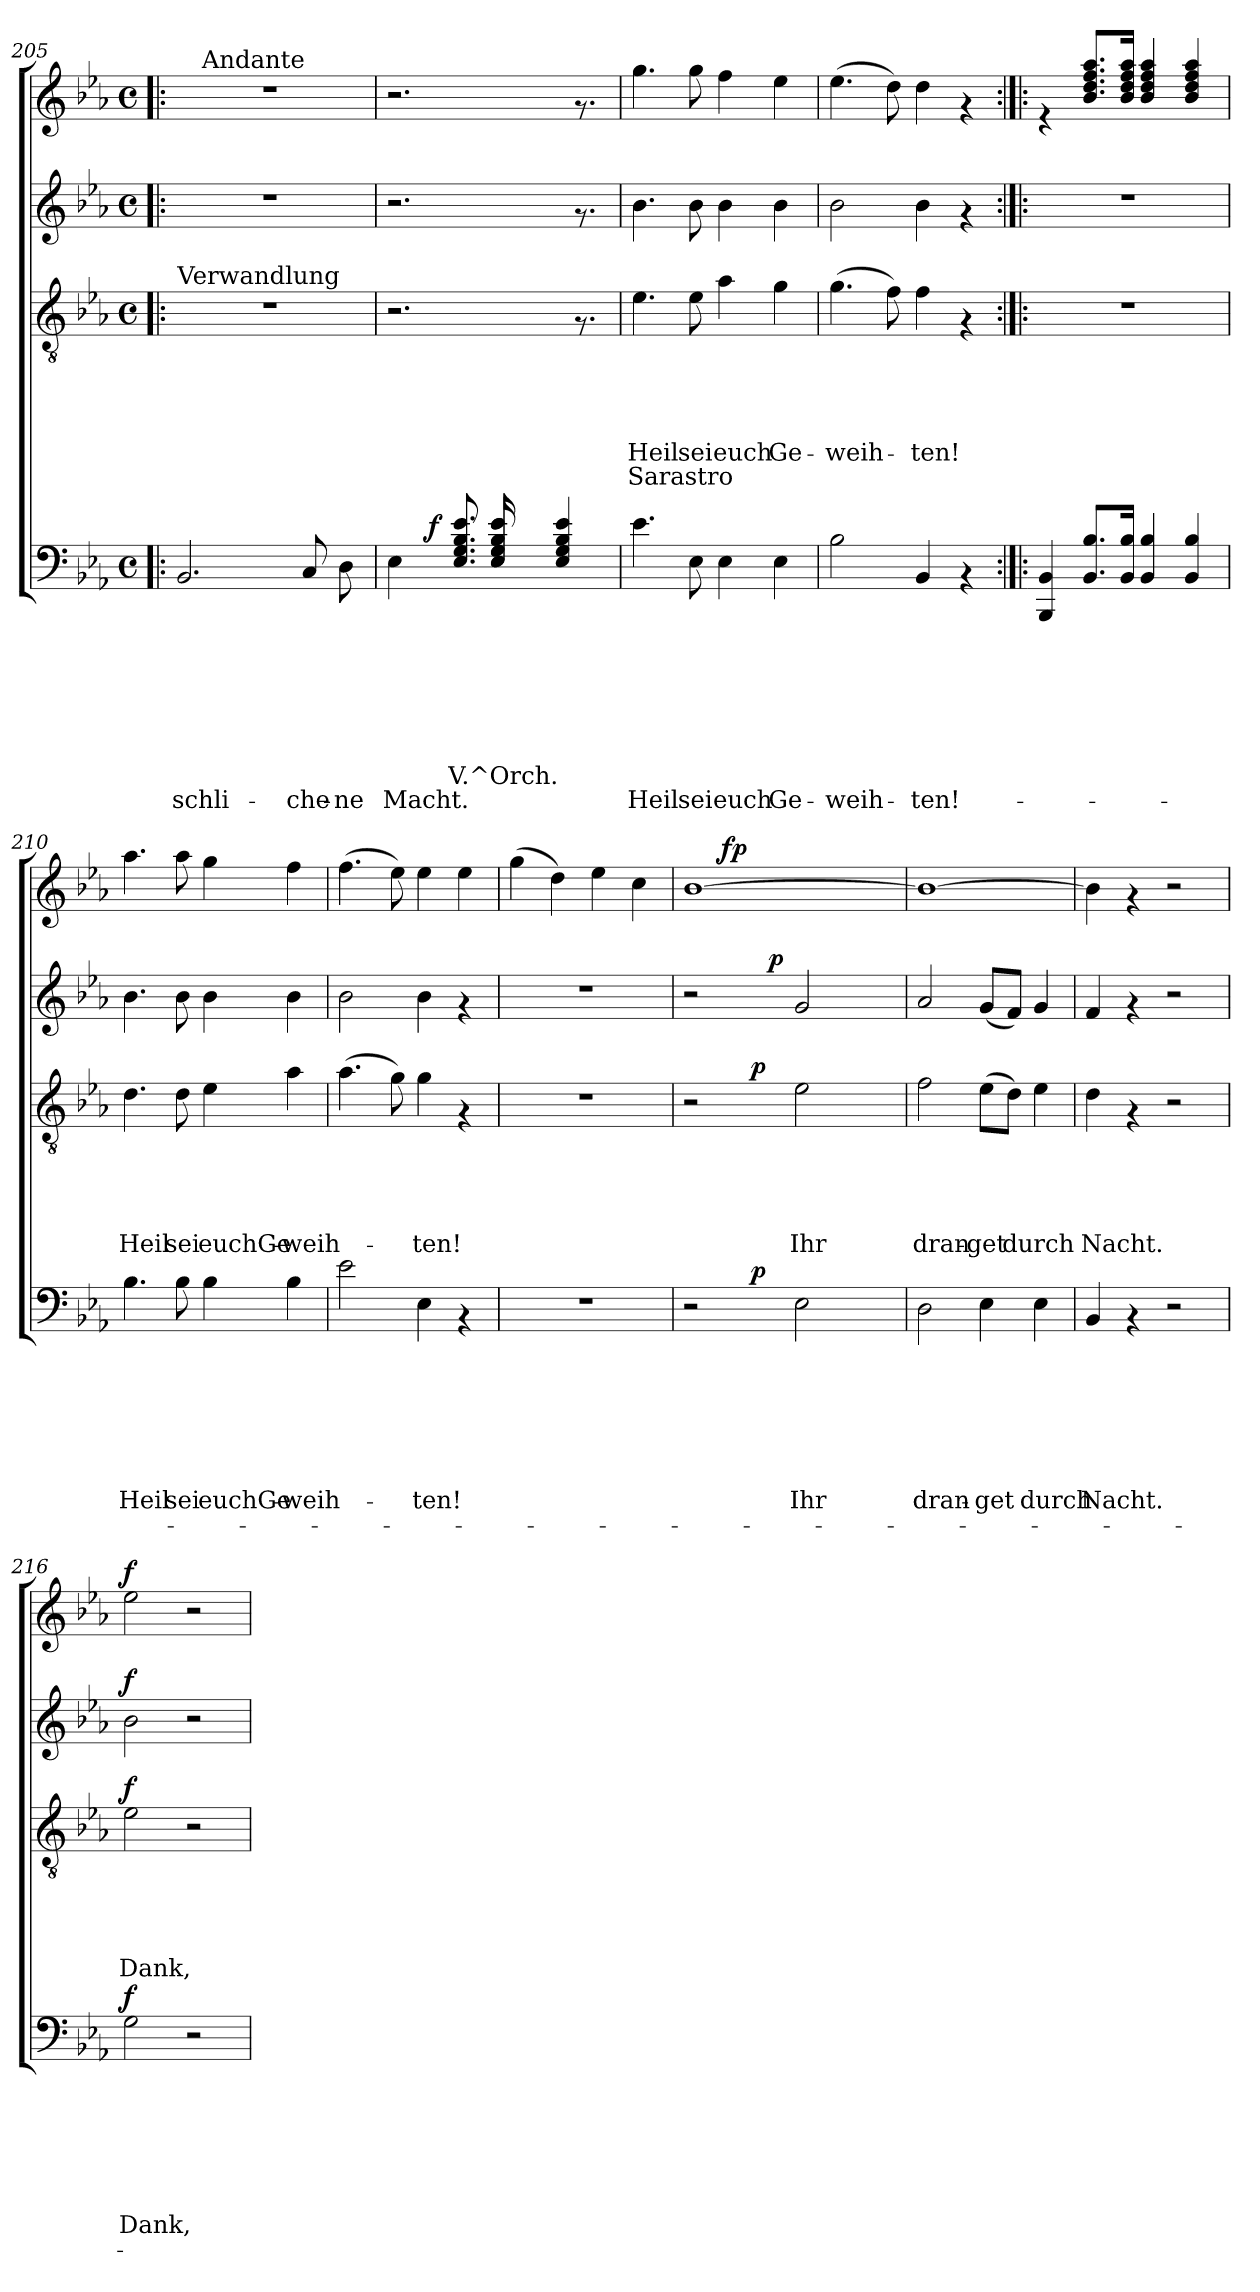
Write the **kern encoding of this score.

**kern	**text	**text	**text	**text	**text	**text	**text	**text	**dynam	**kern	**text	**text	**text	**text	**text	**text	**dynam	**kern	**dynam	**kern	**dynam
*part4	*part4	*part4	*part4	*part4	*part4	*part4	*part4	*part4	*part4	*part3	*part3	*part3	*part3	*part3	*part3	*part3	*part3	*part2	*part2	*part1	*part1
*staff4	*staff4	*staff4	*staff4	*staff4	*staff4	*staff4	*staff4	*staff4	*staff4	*staff3	*staff3	*staff3	*staff3	*staff3	*staff3	*staff3	*staff3	*staff2	*staff2	*staff1	*staff1
!!LO:PB:g=z
*clefF4	*	*	*	*	*	*	*	*	*	*clefGv2	*	*	*	*	*	*	*	*clefG2	*	*clefG2	*
*k[b-e-a-]	*	*	*	*	*	*	*	*	*	*k[b-e-a-]	*	*	*	*	*	*	*	*k[b-e-a-]	*	*k[b-e-a-]	*
*E-:	*	*	*	*	*	*	*	*	*	*E-:	*	*	*	*	*	*	*	*E-:	*	*E-:	*
*M4/4	*	*	*	*	*	*	*	*	*	*M4/4	*	*	*	*	*	*	*	*M4/4	*	*M4/4	*
*met(c)	*	*	*	*	*	*	*	*	*	*met(c)	*	*	*	*	*	*	*	*met(c)	*	*met(c)	*
=205!|:	=205!|:	=205!|:	=205!|:	=205!|:	=205!|:	=205!|:	=205!|:	=205!|:	=205!|:	=205!|:	=205!|:	=205!|:	=205!|:	=205!|:	=205!|:	=205!|:	=205!|:	=205!|:	=205!|:	=205!|:	=205!|:
!	!	!	!	!	!	!	!	!	!	!LO:TX:a:t=Verwandlung	!	!	!	!	!	!	!	!	!	!	!
!	!	!	!	!	!	!	!	!LO:LY:b	!	!	!	!	!	!	!	!	!	!	!	!	!
*	*	*	*	*	*	*	*	*	*	*	*	*	*	*	*	*	*	*	*	*^	*
2.BB-/	.	.	.	.	.	.	.	-schli-	.	1r	.	.	.	.	.	.	.	1r	.	1r	16.ryy	.
!	!	!	!	!	!	!	!	!	!	!	!	!	!	!	!	!	!	!	!	!	!LO:TX:a:t=Andante	!
.	.	.	.	.	.	.	.	.	.	.	.	.	.	.	.	.	.	.	.	.	2ryy	.
.	.	.	.	.	.	.	.	.	.	.	.	.	.	.	.	.	.	.	.	.	4ryy	.
!	!	!	!	!	!	!	!	!LO:LY:b	!	!	!	!	!	!	!	!	!	!	!	!	!	!
8C/	.	.	.	.	.	.	.	-che-	.	.	.	.	.	.	.	.	.	.	.	.	.	.
.	.	.	.	.	.	.	.	.	.	.	.	.	.	.	.	.	.	.	.	.	8ryy	.
!	!	!	!	!	!	!	!	!LO:LY:b	!	!	!	!	!	!	!	!	!	!	!	!	!	!
8D\	.	.	.	.	.	.	.	-ne	.	.	.	.	.	.	.	.	.	.	.	.	.	.
.	.	.	.	.	.	.	.	.	.	.	.	.	.	.	.	.	.	.	.	.	32ryy	.
=206	=206	=206	=206	=206	=206	=206	=206	=206	=206	=206	=206	=206	=206	=206	=206	=206	=206	=206	=206	=206	=206	=206
!	!	!	!	!	!	!	!	!LO:LY:b	!	!	!	!	!	!	!	!	!	!	!	!	!	!
*^	*	*	*	*	*	*	*	*	*	*	*	*	*	*	*	*	*	*	*	*	*	*
*	*^	*	*	*	*	*	*	*	*	*	*	*	*	*	*	*	*	*	*	*	*v	*v	*
4E-\	4..ryy	8ryy	.	.	.	.	.	.	.	Macht.	.	2.r	.	.	.	.	.	.	.	2.r	.	2.r	.
.	.	32ryy	.	.	.	.	.	.	.	.	.	.	.	.	.	.	.	.	.	.	.	.	.
!	!	!	!	!	!	!	!	!	!	!	!LO:DY:a	!	!	!	!	!	!	!	!	!	!	!	!
.	.	2ryy	.	.	.	.	.	.	.	.	f	.	.	.	.	.	.	.	.	.	.	.	.
!	!	!	!	!	!	!	!	!	!LO:LY:b	!	!	!	!	!	!	!	!	!	!	!	!	!	!
8.E-/ 8.G/ 8.B-/ 8.e-/	.	.	.	.	.	.	.	.	V.^Orch.	.	.	.	.	.	.	.	.	.	.	.	.	.	.
4E-/ 4G/ 4B-/ 4e-/	16E-/ 16G/ 16B-/ 16e-/	.	.	.	.	.	.	.	.	.	.	.	.	.	.	.	.	.	.	.	.	.	.
.	4..ryy	.	.	.	.	.	.	.	.	.	.	.	.	.	.	.	.	.	.	.	.	.	.
.	.	4ryy	.	.	.	.	.	.	.	.	.	.	.	.	.	.	.	.	.	.	.	.	.
4E-/ 4G/ 4B-/ 4e-/	.	.	.	.	.	.	.	.	.	.	.	.	.	.	.	.	.	.	.	.	.	.	.
.	.	.	.	.	.	.	.	.	.	.	.	8.rF	.	.	.	.	.	.	.	8.rf	.	8.rf	.
.	.	32ryy	.	.	.	.	.	.	.	.	.	.	.	.	.	.	.	.	.	.	.	.	.
=207	=207	=207	=207	=207	=207	=207	=207	=207	=207	=207	=207	=207	=207	=207	=207	=207	=207	=207	=207	=207	=207	=207	=207
!	!	!	!	!	!	!	!	!	!	!LO:LY:b	!	!	!	!	!	!	!LO:LY:b	!LO:LY:b	!	!	!	!	!
*v	*v	*v	*	*	*	*	*	*	*	*	*	*	*	*	*	*	*	*	*	*	*	*	*
4.e-\	.	.	.	.	.	.	.	Heil	.	4.e-\	.	.	.	.	Heil	-Sarastro	.	4.b-\	.	4.gg\	.
!	!	!	!	!	!	!	!	!LO:LY:b	!	!	!	!	!	!	!LO:LY:b	!	!	!	!	!	!
8E-\	.	.	.	.	.	.	.	sei	.	8e-\	.	.	.	.	sei	.	.	8b-\	.	8gg\	.
!	!	!	!	!	!	!	!	!LO:LY:b	!	!	!	!	!	!	!LO:LY:b	!	!	!	!	!	!
4E-\	.	.	.	.	.	.	.	euch	.	4a-\	.	.	.	.	euch	.	.	4b-\	.	4ff\	.
!	!	!	!	!	!	!	!	!LO:LY:b	!	!	!	!	!	!	!LO:LY:b	!	!	!	!	!	!
4E-\	.	.	.	.	.	.	.	Ge-	.	4g\	.	.	.	.	Ge-	.	.	4b-\	.	4ee-\	.
=208	=208	=208	=208	=208	=208	=208	=208	=208	=208	=208	=208	=208	=208	=208	=208	=208	=208	=208	=208	=208	=208
!	!	!	!	!	!	!	!	!LO:LY:b	!	!	!	!	!	!	!LO:LY:b	!	!	!	!	!	!
2B-\	.	.	.	.	.	.	.	-weih-	.	(>4.g\	.	.	.	.	-weih-	.	.	2b-\	.	(>4.ee-\	.
.	.	.	.	.	.	.	.	.	.	8f\)	.	.	.	.	.	.	.	.	.	8dd\)	.
!	!	!	!	!	!	!	!	!LO:LY:b	!	!	!	!	!	!	!LO:LY:b	!	!	!	!	!	!
4BB-/	.	.	.	.	.	.	.	-ten!-	.	4f\	.	.	.	.	-ten!	.	.	4b-\	.	4dd\	.
4rAA	.	.	.	.	.	.	.	.	.	4rF	.	.	.	.	.	.	.	4rf	.	4rf	.
=209:|!|:	=209:|!|:	=209:|!|:	=209:|!|:	=209:|!|:	=209:|!|:	=209:|!|:	=209:|!|:	=209:|!|:	=209:|!|:	=209:|!|:	=209:|!|:	=209:|!|:	=209:|!|:	=209:|!|:	=209:|!|:	=209:|!|:	=209:|!|:	=209:|!|:	=209:|!|:	=209:|!|:	=209:|!|:
4BBB-/ 4BB-/	.	.	.	.	.	.	.	.	.	1r	.	.	.	.	.	.	.	1r	.	4re	.
8.BB-/ 8.B-/L	.	.	.	.	.	.	.	.	.	.	.	.	.	.	.	.	.	.	.	8.b-/ 8.dd/ 8.ff/ 8.aa-/L	.
16BB-/ 16B-/Jk	.	.	.	.	.	.	.	.	.	.	.	.	.	.	.	.	.	.	.	16b-/ 16dd/ 16ff/ 16aa-/Jk	.
4BB-/ 4B-/	.	.	.	.	.	.	.	.	.	.	.	.	.	.	.	.	.	.	.	4b-/ 4dd/ 4ff/ 4aa-/	.
4BB-/ 4B-/	.	.	.	.	.	.	.	.	.	.	.	.	.	.	.	.	.	.	.	4b-/ 4dd/ 4ff/ 4aa-/	.
!!LO:PB:g=z
=210	=210	=210	=210	=210	=210	=210	=210	=210	=210	=210	=210	=210	=210	=210	=210	=210	=210	=210	=210	=210	=210
!	!	!	!	!	!	!	!LO:LY:b	!	!	!	!	!	!	!	!LO:LY:b	!	!	!	!	!	!
4.B-\	.	.	.	.	.	.	Heil	.	.	4.d\	.	.	.	.	Heil	.	.	4.b-\	.	4.aa-\	.
!	!	!	!	!	!	!	!LO:LY:b	!	!	!	!	!	!	!	!LO:LY:b	!	!	!	!	!	!
8B-\	.	.	.	.	.	.	sei	.	.	8d\	.	.	.	.	sei	.	.	8b-\	.	8aa-\	.
!	!	!	!	!	!	!	!LO:LY:b	!	!	!	!	!	!	!	!LO:LY:b	!	!	!	!	!	!
4B-\	.	.	.	.	.	.	euchGe-	.	.	4e-\	.	.	.	.	euchGe-	.	.	4b-\	.	4gg\	.
!	!	!	!	!	!	!	!LO:LY:b	!	!	!	!	!	!	!	!LO:LY:b	!	!	!	!	!	!
4B-\	.	.	.	.	.	.	-weih-	.	.	4a-\	.	.	.	.	-weih-	.	.	4b-\	.	4ff\	.
=211	=211	=211	=211	=211	=211	=211	=211	=211	=211	=211	=211	=211	=211	=211	=211	=211	=211	=211	=211	=211	=211
2e-\	.	.	.	.	.	.	.	.	.	(>4.a-\	.	.	.	.	.	.	.	2b-\	.	(>4.ff\	.
.	.	.	.	.	.	.	.	.	.	8g\)	.	.	.	.	.	.	.	.	.	8ee-\)	.
!	!	!	!	!	!	!	!LO:LY:b	!	!	!	!	!	!	!	!LO:LY:b	!	!	!	!	!	!
4E-\	.	.	.	.	.	.	-ten!	.	.	4g\	.	.	.	.	-ten!	.	.	4b-\	.	4ee-\	.
4rAA	.	.	.	.	.	.	.	.	.	4rF	.	.	.	.	.	.	.	4rf	.	4ee-\	.
=212	=212	=212	=212	=212	=212	=212	=212	=212	=212	=212	=212	=212	=212	=212	=212	=212	=212	=212	=212	=212	=212
1r	.	.	.	.	.	.	.	.	.	1r	.	.	.	.	.	.	.	1r	.	(>4gg\	.
.	.	.	.	.	.	.	.	.	.	.	.	.	.	.	.	.	.	.	.	4dd\)	.
.	.	.	.	.	.	.	.	.	.	.	.	.	.	.	.	.	.	.	.	4ee-\	.
.	.	.	.	.	.	.	.	.	.	.	.	.	.	.	.	.	.	.	.	4cc\	.
=213	=213	=213	=213	=213	=213	=213	=213	=213	=213	=213	=213	=213	=213	=213	=213	=213	=213	=213	=213	=213	=213
*^	*	*	*	*	*	*	*	*	*	*^	*	*	*	*	*	*	*	*^	*	*^	*
2r	4ryy	.	.	.	.	.	.	.	.	.	2r	4ryy	.	.	.	.	.	.	.	2r	4.ryy	.	[>1b-	8..ryy	.
!	!	!	!	!	!	!	!	!	!	!	!	!	!	!	!	!	!	!	!	!	!	!	!	!	!LO:DY:a
.	.	.	.	.	.	.	.	.	.	.	.	.	.	.	.	.	.	.	.	.	.	.	.	2ryy	fp
.	16ryy	.	.	.	.	.	.	.	.	.	.	16ryy	.	.	.	.	.	.	.	.	.	.	.	.	.
!	!	!	!	!	!	!	!	!	!	!LO:DY:a	!	!	!	!	!	!	!	!	!LO:DY:a	!	!	!	!	!	!
.	2ryy	.	.	.	.	.	.	.	.	p	.	2ryy	.	.	.	.	.	.	p	.	.	.	.	.	.
!	!	!	!	!	!	!	!	!	!	!	!	!	!	!	!	!	!	!	!	!	!	!LO:DY:a	!	!	!
.	.	.	.	.	.	.	.	.	.	.	.	.	.	.	.	.	.	.	.	.	2ryy	p	.	.	.
!	!	!	!	!	!	!	!	!LO:LY:b	!	!	!	!	!	!	!	!	!LO:LY:b	!	!	!	!	!	!	!	!
2E-\	.	.	.	.	.	.	.	Ihr	.	.	2e-\	.	.	.	.	.	Ihr	.	.	2g/	.	.	.	.	.
.	.	.	.	.	.	.	.	.	.	.	.	.	.	.	.	.	.	.	.	.	.	.	.	4ryy	.
.	8.ryy	.	.	.	.	.	.	.	.	.	.	8.ryy	.	.	.	.	.	.	.	.	.	.	.	.	.
.	.	.	.	.	.	.	.	.	.	.	.	.	.	.	.	.	.	.	.	.	8ryy	.	.	.	.
.	.	.	.	.	.	.	.	.	.	.	.	.	.	.	.	.	.	.	.	.	.	.	.	32ryy	.
=214	=214	=214	=214	=214	=214	=214	=214	=214	=214	=214	=214	=214	=214	=214	=214	=214	=214	=214	=214	=214	=214	=214	=214	=214	=214
!	!	!	!	!	!	!	!	!LO:LY:b	!	!	!	!	!	!	!	!	!LO:LY:b	!	!	!	!	!	!	!	!
*v	*v	*	*	*	*	*	*	*	*	*	*	*	*	*	*	*	*	*	*	*v	*v	*	*v	*v	*
*	*	*	*	*	*	*	*	*	*	*v	*v	*	*	*	*	*	*	*	*	*	*	*
2D\	.	.	.	.	.	.	dran-	.	.	2f\	.	.	.	.	dran-	.	.	2a-/	.	1b-_	.
!	!	!	!	!	!	!	!LO:LY:b	!	!	!	!	!	!	!	!LO:LY:b	!	!	!	!	!	!
4E-\	.	.	.	.	.	.	-get	.	.	(>8e-\L	.	.	.	.	-get	.	.	(<8g/L	.	.	.
!	!	!	!	!	!	!	!	!	!	!	!	!	!	!	!LO:LY:b	!	!	!	!	!	!
.	.	.	.	.	.	.	.	.	.	8d\J)	.	.	.	.	durch	.	.	8f/J)	.	.	.
!	!	!	!	!	!	!	!LO:LY:b	!	!	!	!	!	!	!	!	!	!	!	!	!	!
4E-\	.	.	.	.	.	.	durch	.	.	4e-\	.	.	.	.	.	.	.	4g/	.	.	.
=215	=215	=215	=215	=215	=215	=215	=215	=215	=215	=215	=215	=215	=215	=215	=215	=215	=215	=215	=215	=215	=215
!	!	!	!	!	!	!	!LO:LY:b	!	!	!	!	!	!	!	!LO:LY:b	!	!	!	!	!	!
4BB-/	.	.	.	.	.	.	Nacht.	.	.	4d\	.	.	.	.	Nacht.	.	.	4f/	.	4b-\]	.
4rAA	.	.	.	.	.	.	.	.	.	4rF	.	.	.	.	.	.	.	4rf	.	4rf	.
2r	.	.	.	.	.	.	.	.	.	2r	.	.	.	.	.	.	.	2r	.	2r	.
!!LO:LB:g=z
=216	=216	=216	=216	=216	=216	=216	=216	=216	=216	=216	=216	=216	=216	=216	=216	=216	=216	=216	=216	=216	=216
!	!	!	!	!	!	!	!LO:LY:b	!	!LO:DY:a	!	!	!	!	!	!LO:LY:b	!	!LO:DY:a	!	!LO:DY:a	!	!LO:DY:a
2G\	.	.	.	.	.	.	Dank,	.	f	2e-\	.	.	.	.	Dank,	.	f	2b-\	f	2ee-\	f
2r	.	.	.	.	.	.	.	.	.	2r	.	.	.	.	.	.	.	2r	.	2r	.
=	=	=	=	=	=	=	=	=	=	=	=	=	=	=	=	=	=	=	=	=	=
*-	*-	*-	*-	*-	*-	*-	*-	*-	*-	*-	*-	*-	*-	*-	*-	*-	*-	*-	*-	*-	*-
